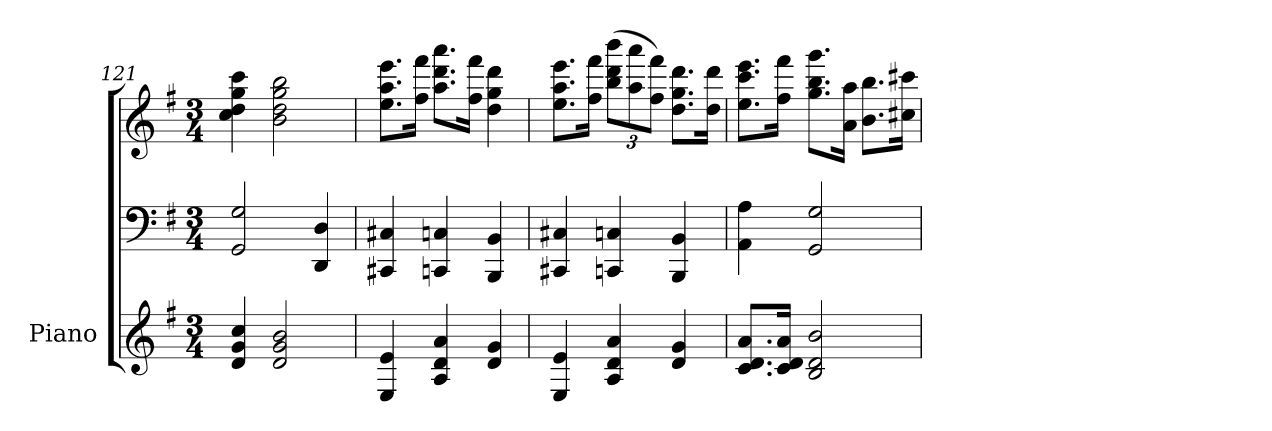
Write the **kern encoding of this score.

**kern	**kern	**kern
*part1	*part1	*part1
*staff3	*staff2	*staff1
*I"Piano	*	*
*I'Pno.	*	*
!!LO:LB:g=z
*clefG2	*clefF4	*clefG2
*k[f#]	*k[f#]	*k[f#]
*M3/4	*M3/4	*M3/4
=121	=121	=121
4d/ 4g/ 4cc/	2GG/ 2G/	4cc\ 4dd\ 4gg\ 4ccc\
2d/ 2g/ 2b/	.	2b\ 2dd\ 2gg\ 2bb\
.	4DD/ 4D/	.
=122	=122	=122
4E/ 4e/	4CC#X/ 4C#X/	8.ee\ 8.aa\ 8.eee\L
.	.	16ff#\ 16fff#\Jk
4A/ 4d/ 4a/	4CCn/ 4Cn/	8.aa\ 8.ddd\ 8.aaa\L
.	.	16ff#\ 16fff#\Jk
4d/ 4g/	4BBB/ 4BB/	4dd\ 4gg\ 4ddd\
=123	=123	=123
4E/ 4e/	4CC#X/ 4C#X/	8.ee\ 8.aa\ 8.eee\L
.	.	16ff#\ 16fff#\Jk
*	*	*Xbrackettup
4A/ 4d/ 4a/	4CCn/ 4Cn/	(>12bb\ 12ddd\ 12bbb\L
.	.	12aa\ 12aaa\
.	.	12ff#\ 12fff#\J)
4d/ 4g/	4BBB/ 4BB/	8.dd\ 8.gg\ 8.ddd\L
.	.	16dd\ 16ddd\Jk
=124	=124	=124
8.c/ 8.d/ 8.a/L	4AA\ 4A\	8.ee\ 8.ccc\ 8.eee\L
16c/ 16d/ 16a/Jk	.	16ff#\ 16fff#\Jk
2B/ 2d/ 2b/	2GG/ 2G/	8.gg\ 8.bb\ 8.ggg\L
.	.	16a\ 16aa\Jk
.	.	8.b\ 8.bb\L
.	.	16cc#X\ 16ccc#X\Jk
=	=	=
*-	*-	*-
